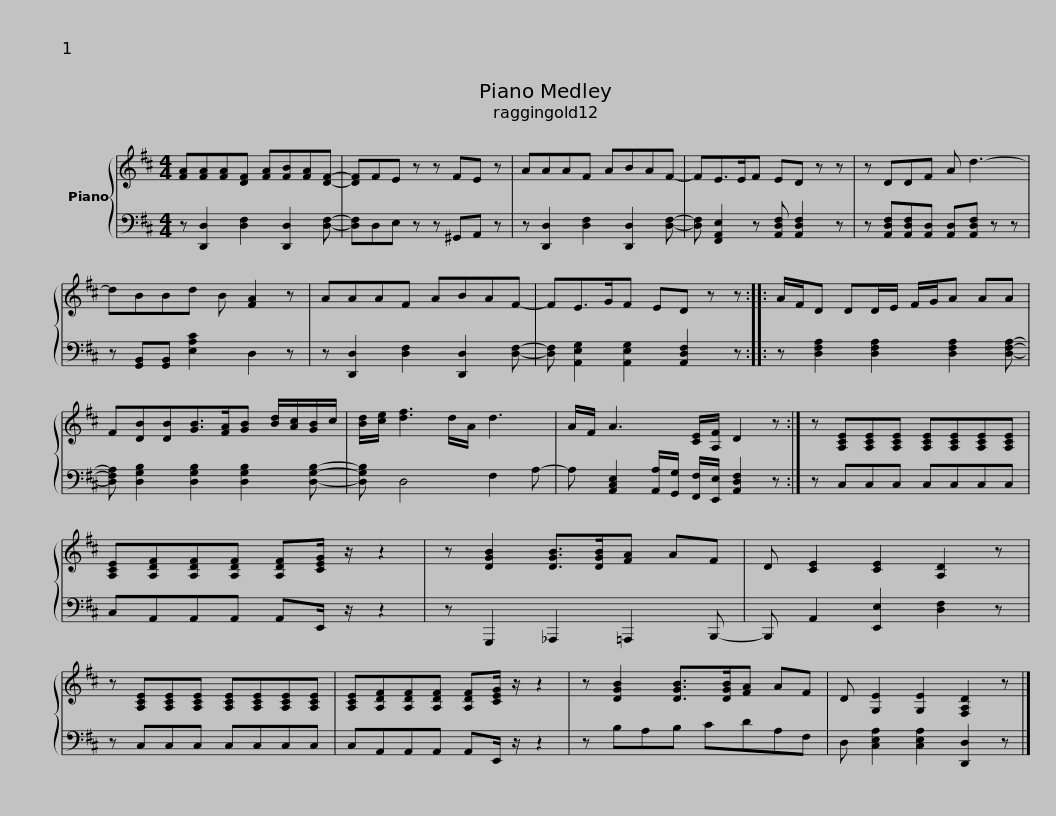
X:1
%%score { 1 | 2 }
L:1/8
M:4/4
I:linebreak $
K:D
V:1 treble
V:2 bass
V:1
 [FA][FA][FA][DF] [FA][FB][FA][DF]- | [DF]FE z z FE z | AAAF ABAF- | FE>EF ED z z | z DDF A d3- |$ %5
 dBBd B [FA]2 z | AAAF ABAF- | FE>GF ED z z :: A/F/D DD/E/ F/G/A AA | F[DB][DB][GB]>[FA][GB] [Bd]/[Ac]/[GB]/c/ |$ %10
 [Bd]/[ce]/ [df]3 d/A/ d3 | A/F/ A3 [CE]/[A,F]/ D2 z :| z [A,CE][A,CE][A,CE] [A,CE][A,CE][A,CE][A,CE] | [A,CE][A,DF][A,DF][A,DF] [A,DF][CEG]/ z/ z2 | z [DGB]2 [DGB]>[DGB][FA] AF |$ %15
 D [CE]2 [CE]2 [A,D]2 z | z [A,CE][A,CE][A,CE] [A,CE][A,CE][A,CE][A,CE] | [A,CE][A,DF][A,DF][A,DF] [A,DF][CEG]/ z/ z2 | z [DGB]2 [DGB]>[DGB][FA] AF | D [G,E]2 [G,E]2 [F,A,D]2 z |] %20
V:2
 z [D,,D,]2 [D,F,]2 [D,,D,]2 [D,F,]- | [D,F,]D,E, z z ^G,,A,, z | z [D,,D,]2 [D,F,]2 [D,,D,]2 [D,F,]- | [D,F,] [F,,A,,E,]2 z [A,,D,F,] [A,,D,F,]2 z | z [A,,D,F,][A,,D,F,][A,,D,] [A,,D,][A,,D,F,] z z |$ %5
 z [G,,B,,][G,,B,,] [E,A,C]2 D,2 z | z [D,,D,]2 [D,F,]2 [D,,D,]2 [D,F,]- | [D,F,] [A,,E,G,]2 [A,,E,G,]2 [A,,D,F,]2 z :: z [D,F,A,]2 [D,F,A,]2 [D,F,A,]2 [D,F,A,]- | [D,F,A,] [D,G,B,]2 [D,G,B,]2 [D,G,B,]2 [D,G,B,]- |$ %10
 [D,G,B,] D,4 F,2 A,- | A, [A,,C,E,]2 [A,,A,]/[G,,G,]/ [F,,F,]/[E,,E,]/ [A,,D,F,]2 z :| z C,C,C, C,C,C,C, | C,A,,A,,A,, A,,E,,/ z/ z2 | z G,,,2 _A,,,2 =A,,,2 B,,,- |$ %15
 B,,, A,,2 [E,,E,]2 [D,F,]2 z | z C,C,C, C,C,C,C, | C,A,,A,,A,, A,,E,,/ z/ z2 | z B,A,B, CDA,F, | D, [C,E,A,]2 [C,E,A,]2 [D,,D,]2 z |] %20
